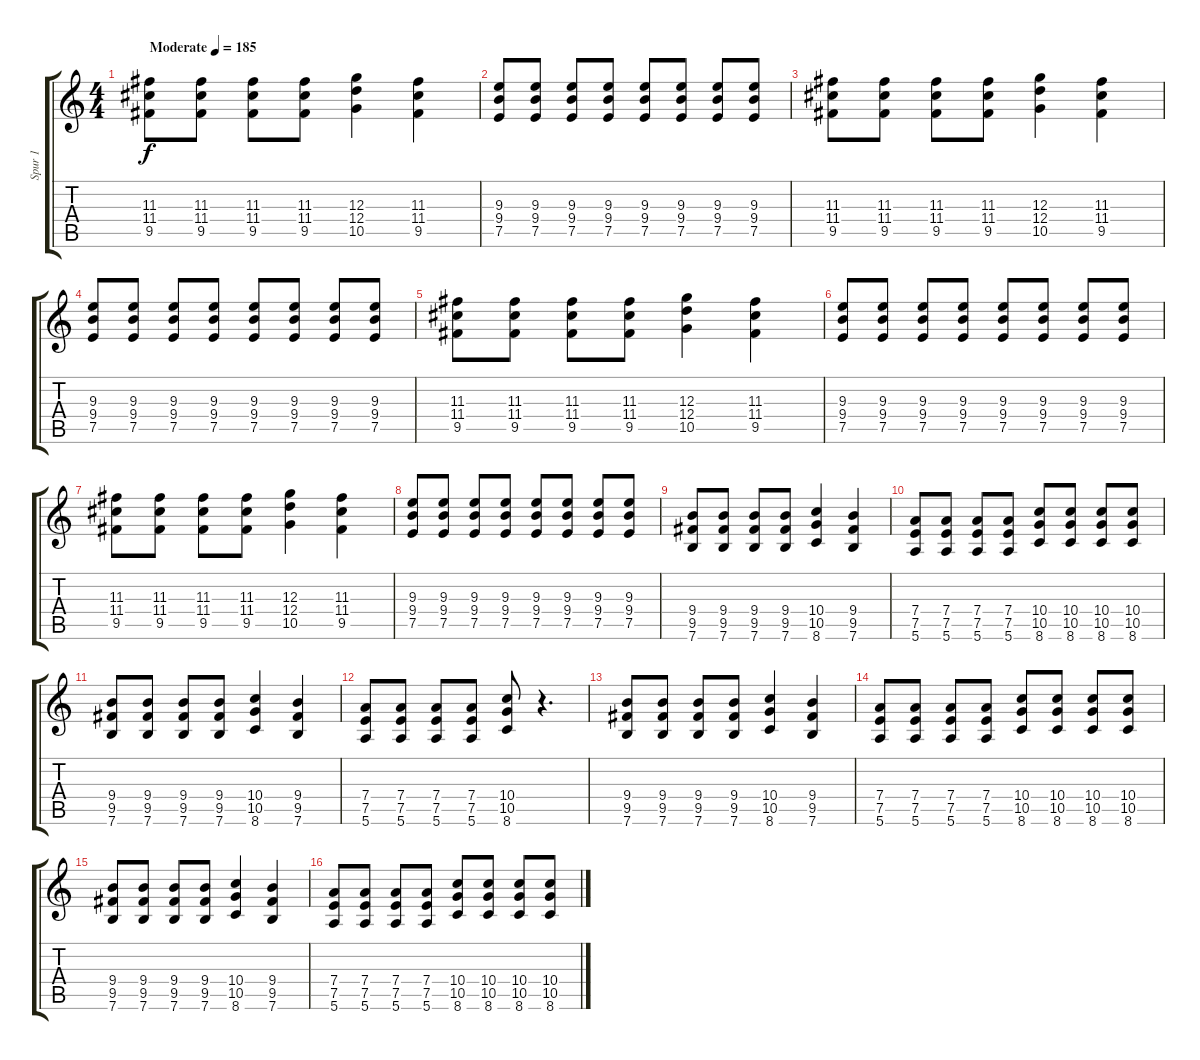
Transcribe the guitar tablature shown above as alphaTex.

\track ("Spur 1" "Spur 1") {instrument overdrivenguitar}
\staff {score tabs}
\tuning (E4 B3 G3 D3 A2 E2) {hide}
\ts (4 4)
\tempo (185 "Moderate")
\clef g2
\ks c
(11.3 11.4 9.5).8{dy f instrument overdrivenguitar} (11.3 11.4 9.5).8 (11.3 11.4 9.5).8 (11.3 11.4 9.5).8 (12.3 12.4 10.5).4 (11.3 11.4 9.5).4 |
(9.3 9.4 7.5).8 (9.3 9.4 7.5).8 (9.3 9.4 7.5).8 (9.3 9.4 7.5).8 (9.3 9.4 7.5).8 (9.3 9.4 7.5).8 (9.3 9.4 7.5).8 (9.3 9.4 7.5).8 |
(11.3 11.4 9.5).8 (11.3 11.4 9.5).8 (11.3 11.4 9.5).8 (11.3 11.4 9.5).8 (12.3 12.4 10.5).4 (11.3 11.4 9.5).4 |
(9.3 9.4 7.5).8 (9.3 9.4 7.5).8 (9.3 9.4 7.5).8 (9.3 9.4 7.5).8 (9.3 9.4 7.5).8 (9.3 9.4 7.5).8 (9.3 9.4 7.5).8 (9.3 9.4 7.5).8 |
(11.3 11.4 9.5).8 (11.3 11.4 9.5).8 (11.3 11.4 9.5).8 (11.3 11.4 9.5).8 (12.3 12.4 10.5).4 (11.3 11.4 9.5).4 |
(9.3 9.4 7.5).8 (9.3 9.4 7.5).8 (9.3 9.4 7.5).8 (9.3 9.4 7.5).8 (9.3 9.4 7.5).8 (9.3 9.4 7.5).8 (9.3 9.4 7.5).8 (9.3 9.4 7.5).8 |
(11.3 11.4 9.5).8 (11.3 11.4 9.5).8 (11.3 11.4 9.5).8 (11.3 11.4 9.5).8 (12.3 12.4 10.5).4 (11.3 11.4 9.5).4 |
(9.3 9.4 7.5).8 (9.3 9.4 7.5).8 (9.3 9.4 7.5).8 (9.3 9.4 7.5).8 (9.3 9.4 7.5).8 (9.3 9.4 7.5).8 (9.3 9.4 7.5).8 (9.3 9.4 7.5).8 |
(9.4 9.5 7.6).8 (9.4 9.5 7.6).8 (9.4 9.5 7.6).8 (9.4 9.5 7.6).8 (10.4 10.5 8.6).4 (9.4 9.5 7.6).4 |
(7.4 7.5 5.6).8 (7.4 7.5 5.6).8 (7.4 7.5 5.6).8 (7.4 7.5 5.6).8 (10.4 10.5 8.6).8 (10.4 10.5 8.6).8 (10.4 10.5 8.6).8 (10.4 10.5 8.6).8 |
(9.4 9.5 7.6).8 (9.4 9.5 7.6).8 (9.4 9.5 7.6).8 (9.4 9.5 7.6).8 (10.4 10.5 8.6).4 (9.4 9.5 7.6).4 |
(7.4 7.5 5.6).8 (7.4 7.5 5.6).8 (7.4 7.5 5.6).8 (7.4 7.5 5.6).8 (10.4 10.5 8.6).8 r.4{d} |
(9.4 9.5 7.6).8 (9.4 9.5 7.6).8 (9.4 9.5 7.6).8 (9.4 9.5 7.6).8 (10.4 10.5 8.6).4 (9.4 9.5 7.6).4 |
(7.4 7.5 5.6).8 (7.4 7.5 5.6).8 (7.4 7.5 5.6).8 (7.4 7.5 5.6).8 (10.4 10.5 8.6).8 (10.4 10.5 8.6).8 (10.4 10.5 8.6).8 (10.4 10.5 8.6).8 |
(9.4 9.5 7.6).8 (9.4 9.5 7.6).8 (9.4 9.5 7.6).8 (9.4 9.5 7.6).8 (10.4 10.5 8.6).4 (9.4 9.5 7.6).4 |
(7.4 7.5 5.6).8 (7.4 7.5 5.6).8 (7.4 7.5 5.6).8 (7.4 7.5 5.6).8 (10.4 10.5 8.6).8 (10.4 10.5 8.6).8 (10.4 10.5 8.6).8 (10.4 10.5 8.6).8
